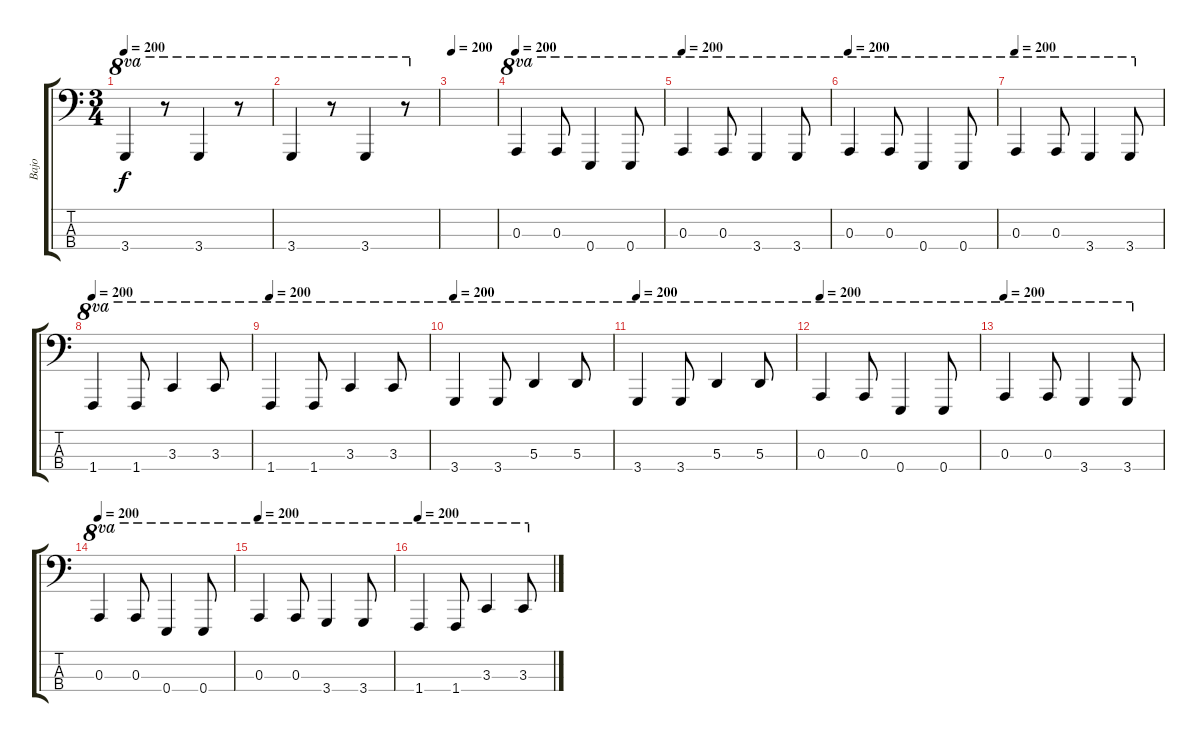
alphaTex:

\track ("Bajo" "Bajo") {instrument electricbassfinger}
\staff {score tabs}
\tuning (G2 D2 A1 E1) {hide}
\ts (3 4)
\tempo 200
\clef f4
\ks c
3.4.4{ot 8va dy f} r.8{ot 8va} 3.4.4{ot 8va} r.8{ot 8va} |
3.4.4{ot 8va} r.8{ot 8va} 3.4.4{ot 8va} r.8{ot 8va} |
\tempo 200
|
\tempo 200
0.3.4{ot 8va} 0.3.8{ot 8va} 0.4.4{ot 8va} 0.4.8{ot 8va} |
\tempo 200
0.3.4{ot 8va} 0.3.8{ot 8va} 3.4.4{ot 8va} 3.4.8{ot 8va} |
\tempo 200
0.3.4{ot 8va} 0.3.8{ot 8va} 0.4.4{ot 8va} 0.4.8{ot 8va} |
\tempo 200
0.3.4{ot 8va} 0.3.8{ot 8va} 3.4.4{ot 8va} 3.4.8{ot 8va} |
\tempo 200
1.4.4{ot 8va} 1.4.8{ot 8va} 3.3.4{ot 8va} 3.3.8{ot 8va} |
\tempo 200
1.4.4{ot 8va} 1.4.8{ot 8va} 3.3.4{ot 8va} 3.3.8{ot 8va} |
\tempo 200
3.4.4{ot 8va} 3.4.8{ot 8va} 5.3.4{ot 8va} 5.3.8{ot 8va} |
\tempo 200
3.4.4{ot 8va} 3.4.8{ot 8va} 5.3.4{ot 8va} 5.3.8{ot 8va} |
\tempo 200
0.3.4{ot 8va} 0.3.8{ot 8va} 0.4.4{ot 8va} 0.4.8{ot 8va} |
\tempo 200
0.3.4{ot 8va} 0.3.8{ot 8va} 3.4.4{ot 8va} 3.4.8{ot 8va} |
\tempo 200
0.3.4{ot 8va} 0.3.8{ot 8va} 0.4.4{ot 8va} 0.4.8{ot 8va} |
\tempo 200
0.3.4{ot 8va} 0.3.8{ot 8va} 3.4.4{ot 8va} 3.4.8{ot 8va} |
\tempo 200
1.4.4{ot 8va} 1.4.8{ot 8va} 3.3.4{ot 8va} 3.3.8{ot 8va}
